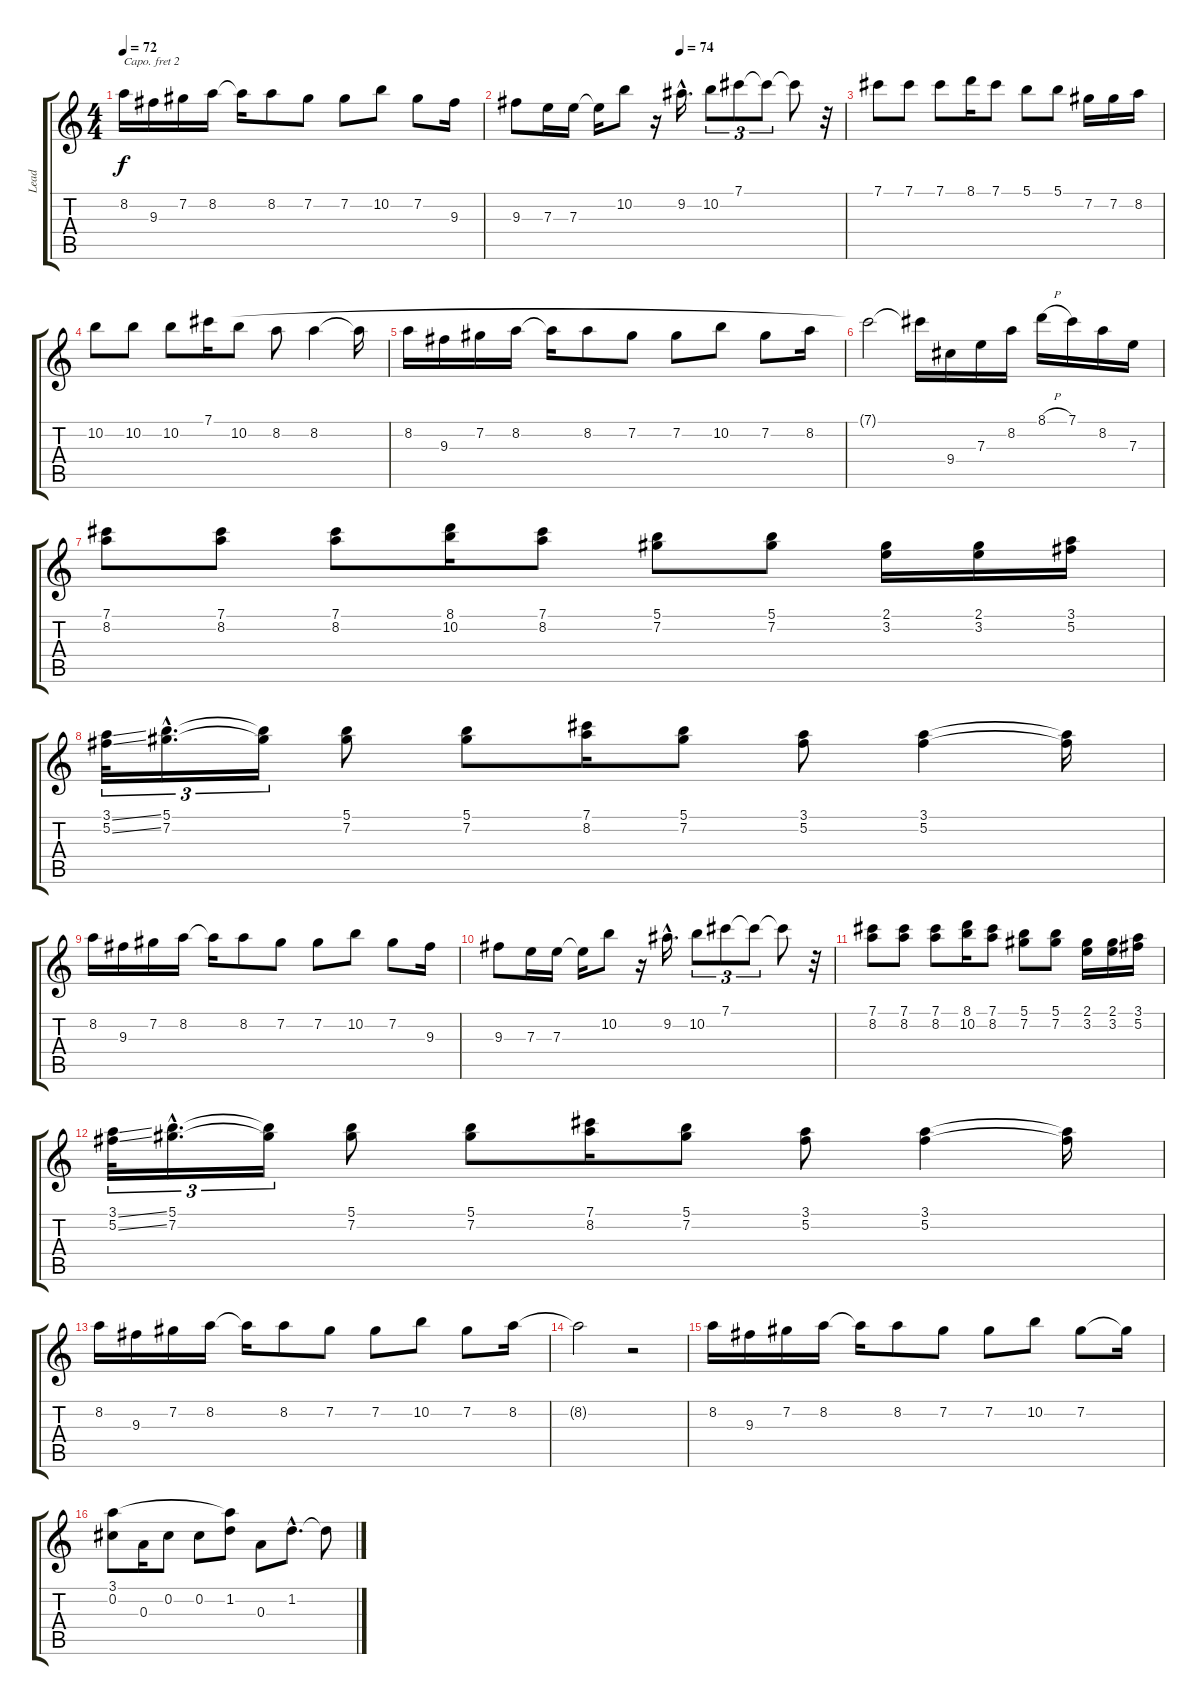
\track ("Lead" "Lead") {instrument acousticguitarnylon}
\staff {score tabs}
\capo 2
\tuning (E4 B3 G3 D3 A2 E2) {hide}
\ts (4 4)
\tempo 72
\clef g2
\ks c
8.2.16{dy f} 9.3.16 7.2.16 8.2.16 8.2{t}.16 8.2.8 7.2.8 7.2.8 10.2.8 7.2.8 9.3.16 |
\tempo (74 0.5)
9.3.8 7.3.16 7.3.16 7.3{t}.16 10.2.8 r.16 9.2{hac}.16{d} 10.2.8{tu (3 2)} 7.1.8{tu (3 2)} 7.1{t}.8{tu (3 2)} 7.1{t}.8 r.32 |
7.1.8 7.1.8 7.1.8 8.1.16 7.1.8 5.1.8 5.1.8 7.2.16 7.2.16 8.2.16 |
10.2.8 10.2.8 10.2.8 7.1.16 10.2.8 8.2.8 8.2.4 8.2{t}.16 |
8.2.16 9.3.16 7.2.16 8.2.16 8.2{t}.16 8.2.8 7.2.8 7.2.8 10.2.8 7.2.8 8.2.16 |
7.1{t}.2 7.1{t}.16 9.4.16 7.3.16 8.2.16 8.1{h}.16 7.1.16 8.2.16 7.3.16 |
(7.1 8.2).8 (7.1 8.2).8 (7.1 8.2).8 (8.1 10.2).16 (7.1 8.2).8 (5.1 7.2).8 (5.1 7.2).8 (2.1 3.2).16 (2.1 3.2).16 (3.1 5.2).16 |
(3.1{ss} 5.2{ss}).32{tu (3 2)} (5.1{hac} 7.2{hac}).16{d tu (3 2)} (5.1{t} 7.2{t}).16{tu (3 2)} (5.1 7.2).8 (5.1 7.2).8 (7.1 8.2).16 (5.1 7.2).8 (3.1 5.2).8 (3.1 5.2).4 (3.1{t} 5.2{t}).16 |
8.2.16 9.3.16 7.2.16 8.2.16 8.2{t}.16 8.2.8 7.2.8 7.2.8 10.2.8 7.2.8 9.3.16 |
9.3.8 7.3.16 7.3.16 7.3{t}.16 10.2.8 r.16 9.2{hac}.16{d} 10.2.8{tu (3 2)} 7.1.8{tu (3 2)} 7.1{t}.8{tu (3 2)} 7.1{t}.8 r.32 |
(7.1 8.2).8 (7.1 8.2).8 (7.1 8.2).8 (8.1 10.2).16 (7.1 8.2).8 (5.1 7.2).8 (5.1 7.2).8 (2.1 3.2).16 (2.1 3.2).16 (3.1 5.2).16 |
(3.1{ss} 5.2{ss}).32{tu (3 2)} (5.1{hac} 7.2{hac}).16{d tu (3 2)} (5.1{t} 7.2{t}).16{tu (3 2)} (5.1 7.2).8 (5.1 7.2).8 (7.1 8.2).16 (5.1 7.2).8 (3.1 5.2).8 (3.1 5.2).4 (3.1{t} 5.2{t}).16 |
8.2.16 9.3.16 7.2.16 8.2.16 8.2{t}.16 8.2.8 7.2.8 7.2.8 10.2.8 7.2.8 8.2.16 |
8.2{t}.2 r.2 |
8.2.16 9.3.16 7.2.16 8.2.16 8.2{t}.16 8.2.8 7.2.8 7.2.8 10.2.8 7.2.8 7.2{t}.16 |
(3.1 0.2).8{volume 11 balance 14} 0.3.16 0.2.8 0.2.8 (3.1{t} 1.2).8 0.3.8 1.2{hac}.8{d} 1.2{t}.8
